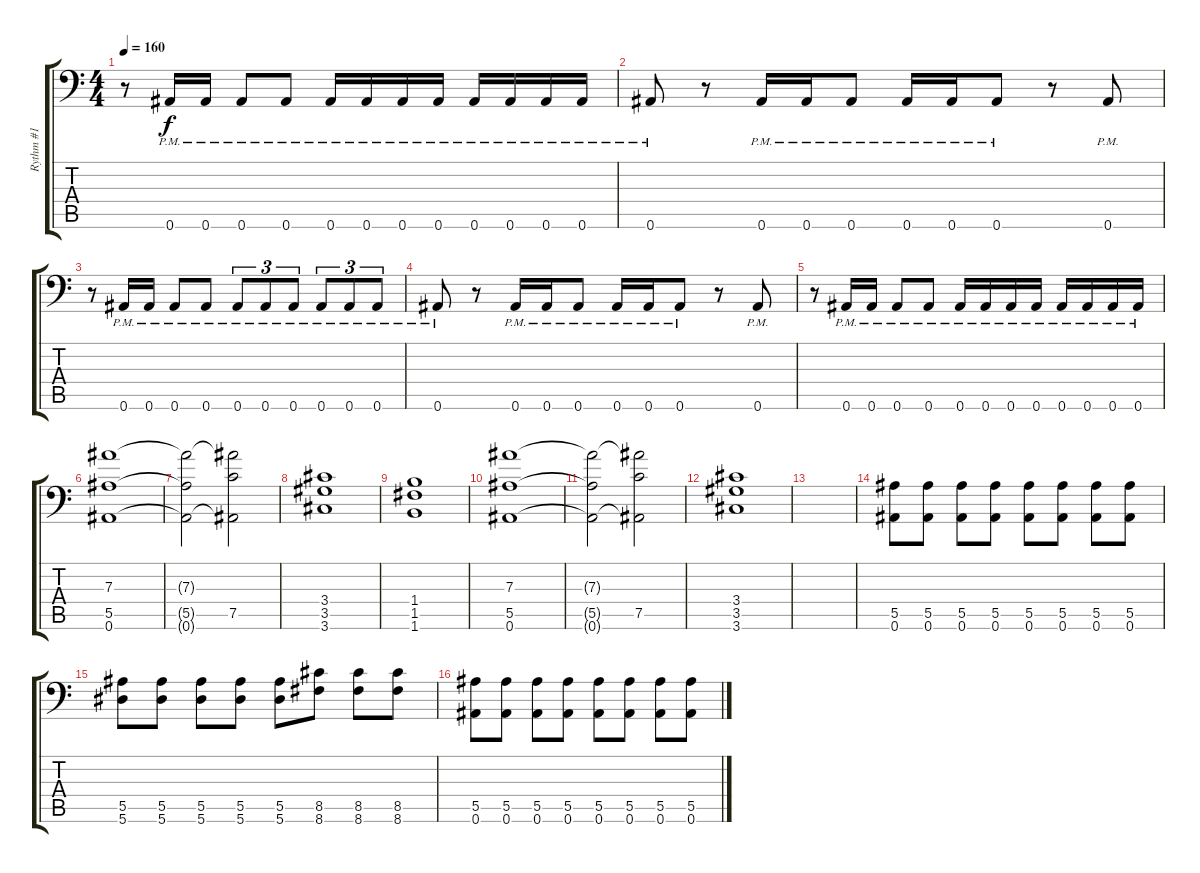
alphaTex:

\track ("Rythm #1" "Rythm #1") {instrument distortionguitar}
\staff {score tabs}
\tuning (C4 G3 Eb3 Bb2 F2 Bb1) {hide}
\ts (4 4)
\tempo 160
\clef f4
\ks c
r.8{dy f} 0.6{pm}.16 0.6{pm}.16 0.6{pm}.8 0.6{pm}.8 0.6{pm}.16 0.6{pm}.16 0.6{pm}.16 0.6{pm}.16 0.6{pm}.16 0.6{pm}.16 0.6{pm}.16 0.6{pm}.16 |
0.6{pm}.8 r.8 0.6{pm}.16 0.6{pm}.16 0.6{pm}.8 0.6{pm}.16 0.6{pm}.16 0.6{pm}.8 r.8 0.6{pm}.8 |
r.8 0.6{pm}.16 0.6{pm}.16 0.6{pm}.8 0.6{pm}.8 0.6{pm}.8{tu (3 2)} 0.6{pm}.8{tu (3 2)} 0.6{pm}.8{tu (3 2)} 0.6{pm}.8{tu (3 2)} 0.6{pm}.8{tu (3 2)} 0.6{pm}.8{tu (3 2)} |
0.6{pm}.8 r.8 0.6{pm}.16 0.6{pm}.16 0.6{pm}.8 0.6{pm}.16 0.6{pm}.16 0.6{pm}.8 r.8 0.6{pm}.8 |
r.8 0.6{pm}.16 0.6{pm}.16 0.6{pm}.8 0.6{pm}.8 0.6{pm}.16 0.6{pm}.16 0.6{pm}.16 0.6{pm}.16 0.6{pm}.16 0.6{pm}.16 0.6{pm}.16 0.6{pm}.16 |
(7.3 5.5 0.6).1 |
(7.3{t} 5.5{t} 0.6{t}).2 (7.3{t} 7.5 0.6{t}).2 |
(3.4 3.5 3.6).1 |
(1.4 1.5 1.6).1 |
(7.3 5.5 0.6).1 |
(7.3{t} 5.5{t} 0.6{t}).2 (7.3{t} 7.5 0.6{t}).2 |
(3.4 3.5 3.6).1 |
|
(5.5 0.6).8{instrument distortionguitar} (5.5 0.6).8 (5.5 0.6).8 (5.5 0.6).8 (5.5 0.6).8 (5.5 0.6).8 (5.5 0.6).8 (5.5 0.6).8 |
(5.5 5.6).8 (5.5 5.6).8 (5.5 5.6).8 (5.5 5.6).8 (5.5 5.6).8 (8.5 8.6).8 (8.5 8.6).8 (8.5 8.6).8 |
(5.5 0.6).8 (5.5 0.6).8 (5.5 0.6).8 (5.5 0.6).8 (5.5 0.6).8 (5.5 0.6).8 (5.5 0.6).8 (5.5 0.6).8
